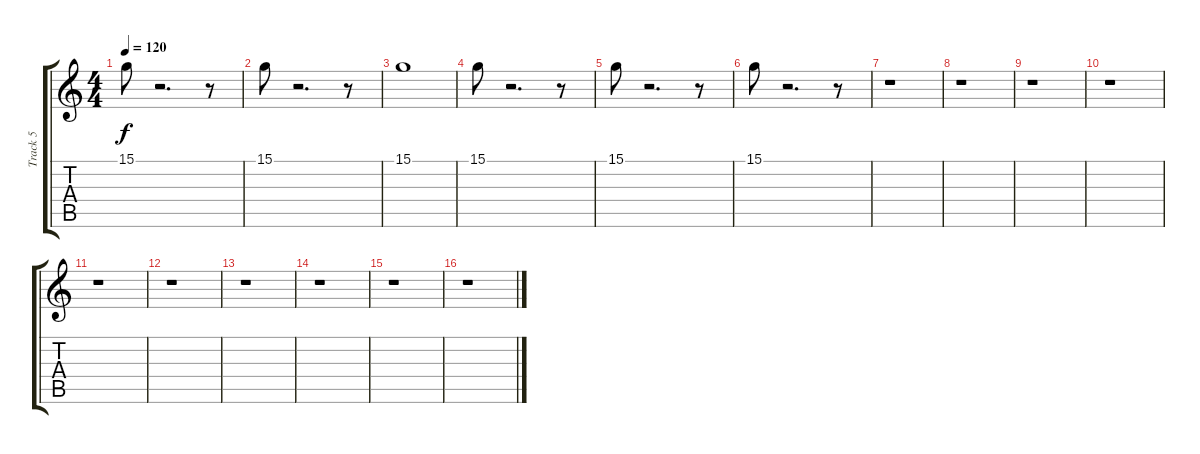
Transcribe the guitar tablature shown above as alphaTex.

\track ("Track 5" "Track 5") {instrument fx8scifi}
\staff {score tabs}
\tuning (E4 B3 G3 D3 A2 E2) {hide}
\ts (4 4)
\tempo 120
\clef g2
\ks c
15.1.8{dy f} r.2{d} r.8 |
15.1.8 r.2{d} r.8 |
15.1.1 |
15.1.8 r.2{d} r.8 |
15.1.8 r.2{d} r.8 |
15.1.8 r.2{d} r.8 |
r.1 |
r.1 |
r.1 |
r.1 |
r.1 |
r.1 |
r.1 |
r.1 |
r.1 |
r.1
